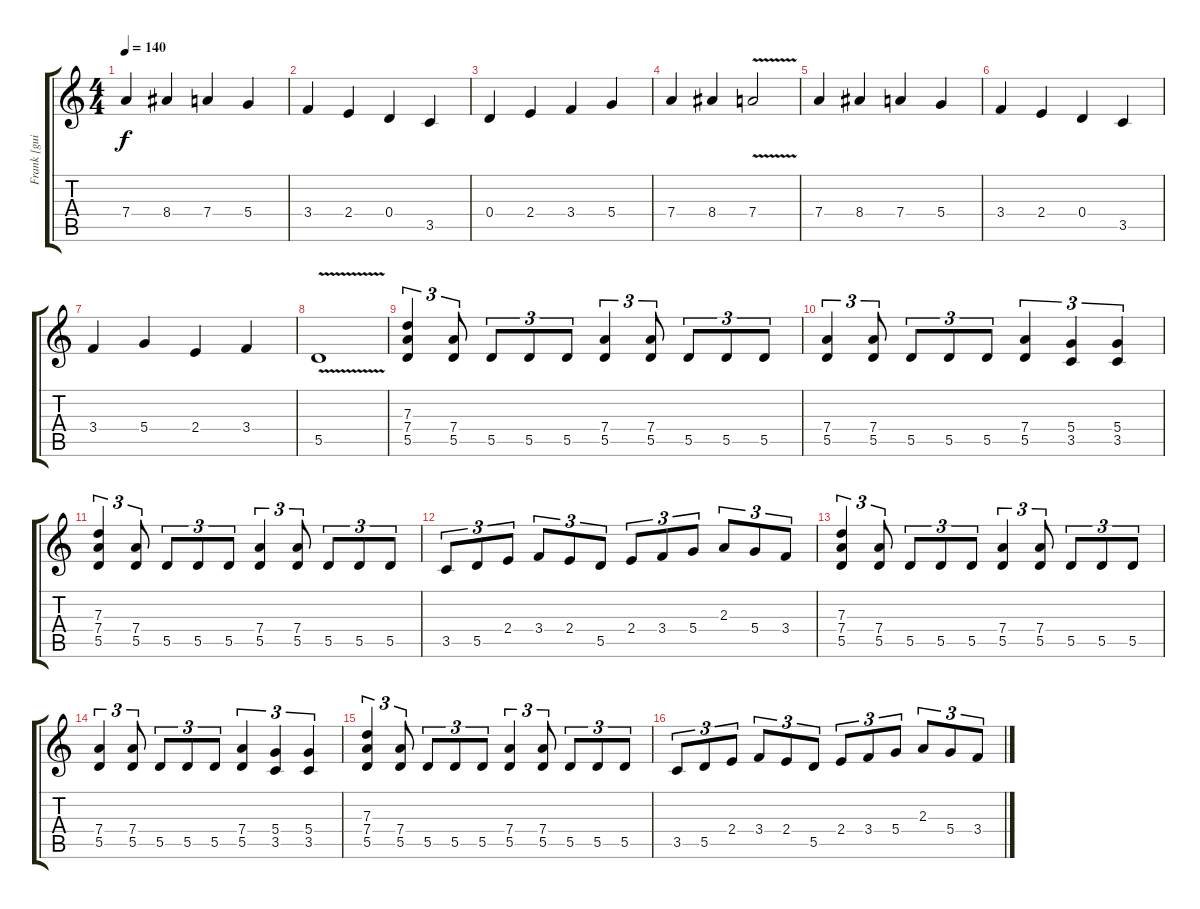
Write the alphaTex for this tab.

\track ("Frank [guitarra]" "Frank [gui") {instrument overdrivenguitar}
\staff {score tabs}
\tuning (E4 B3 G3 D3 A2 E2) {hide}
\ts (4 4)
\tempo 140
\clef g2
\ks c
7.4.4{dy f} 8.4.4 7.4.4 5.4.4 |
3.4.4 2.4.4 0.4.4 3.5.4 |
0.4.4 2.4.4 3.4.4 5.4.4 |
7.4.4 8.4.4 7.4{v}.2 |
7.4.4 8.4.4 7.4.4 5.4.4 |
3.4.4 2.4.4 0.4.4 3.5.4 |
3.4.4 5.4.4 2.4.4 3.4.4 |
5.5{v}.1 |
(7.3 7.4 5.5).4{tu (3 2)} (7.4 5.5).8{tu (3 2)} 5.5.8{tu (3 2)} 5.5.8{tu (3 2)} 5.5.8{tu (3 2)} (7.4 5.5).4{tu (3 2)} (7.4 5.5).8{tu (3 2)} 5.5.8{tu (3 2)} 5.5.8{tu (3 2)} 5.5.8{tu (3 2)} |
(7.4 5.5).4{tu (3 2)} (7.4 5.5).8{tu (3 2)} 5.5.8{tu (3 2)} 5.5.8{tu (3 2)} 5.5.8{tu (3 2)} (7.4 5.5).4{tu (3 2)} (5.4 3.5).4{tu (3 2)} (5.4 3.5).4{tu (3 2)} |
(7.3 7.4 5.5).4{tu (3 2)} (7.4 5.5).8{tu (3 2)} 5.5.8{tu (3 2)} 5.5.8{tu (3 2)} 5.5.8{tu (3 2)} (7.4 5.5).4{tu (3 2)} (7.4 5.5).8{tu (3 2)} 5.5.8{tu (3 2)} 5.5.8{tu (3 2)} 5.5.8{tu (3 2)} |
3.5.8{tu (3 2)} 5.5.8{tu (3 2)} 2.4.8{tu (3 2)} 3.4.8{tu (3 2)} 2.4.8{tu (3 2)} 5.5.8{tu (3 2)} 2.4.8{tu (3 2)} 3.4.8{tu (3 2)} 5.4.8{tu (3 2)} 2.3.8{tu (3 2)} 5.4.8{tu (3 2)} 3.4.8{tu (3 2)} |
(7.3 7.4 5.5).4{tu (3 2)} (7.4 5.5).8{tu (3 2)} 5.5.8{tu (3 2)} 5.5.8{tu (3 2)} 5.5.8{tu (3 2)} (7.4 5.5).4{tu (3 2)} (7.4 5.5).8{tu (3 2)} 5.5.8{tu (3 2)} 5.5.8{tu (3 2)} 5.5.8{tu (3 2)} |
(7.4 5.5).4{tu (3 2)} (7.4 5.5).8{tu (3 2)} 5.5.8{tu (3 2)} 5.5.8{tu (3 2)} 5.5.8{tu (3 2)} (7.4 5.5).4{tu (3 2)} (5.4 3.5).4{tu (3 2)} (5.4 3.5).4{tu (3 2)} |
(7.3 7.4 5.5).4{tu (3 2)} (7.4 5.5).8{tu (3 2)} 5.5.8{tu (3 2)} 5.5.8{tu (3 2)} 5.5.8{tu (3 2)} (7.4 5.5).4{tu (3 2)} (7.4 5.5).8{tu (3 2)} 5.5.8{tu (3 2)} 5.5.8{tu (3 2)} 5.5.8{tu (3 2)} |
3.5.8{tu (3 2)} 5.5.8{tu (3 2)} 2.4.8{tu (3 2)} 3.4.8{tu (3 2)} 2.4.8{tu (3 2)} 5.5.8{tu (3 2)} 2.4.8{tu (3 2)} 3.4.8{tu (3 2)} 5.4.8{tu (3 2)} 2.3.8{tu (3 2)} 5.4.8{tu (3 2)} 3.4.8{tu (3 2)}
